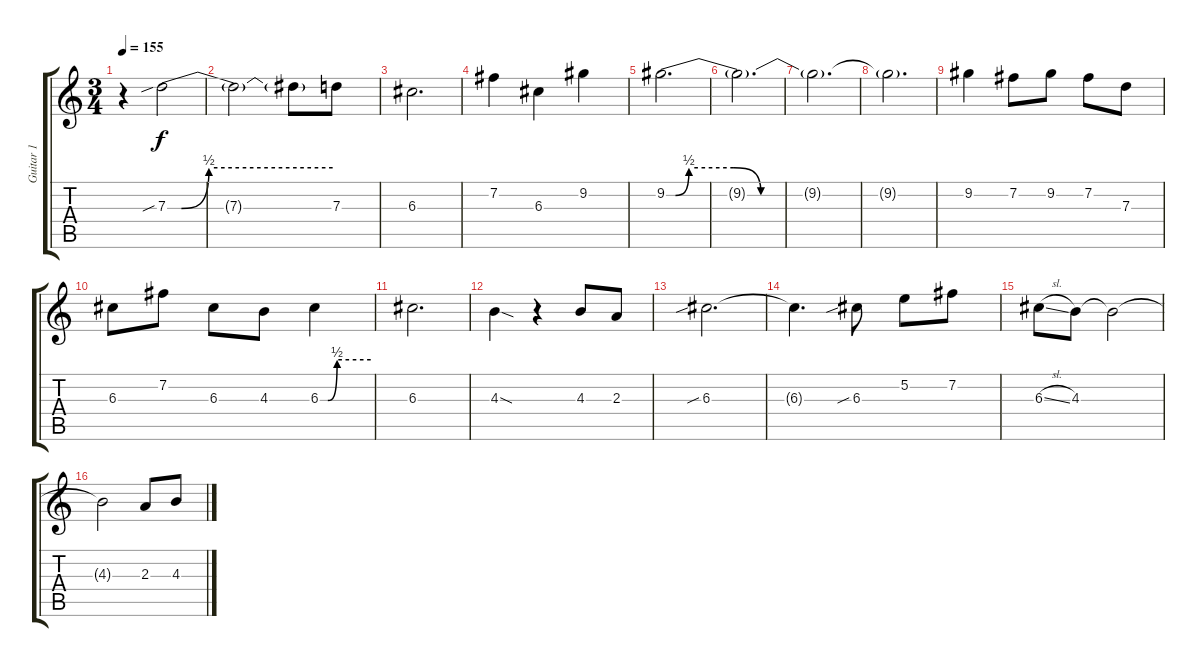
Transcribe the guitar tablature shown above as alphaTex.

\track ("Guitar 1" "Guitar 1") {instrument electricguitarjazz}
\staff {score tabs}
\tuning (E4 B3 G3 D3 A2 E2) {hide}
\ts (3 4)
\tempo 155
\clef g2
\ks c
r.4{dy f} 7.3{be (custom 0 0 5 0 15 2 60 2) sib}.2 |
7.3{t}.2 7.3{t}.8 7.3.8 |
6.3.2{d} |
7.2.4 6.3.4 9.2.4 |
9.2{be (custom 0 0 2 0 5 2 15 2 21 0 25 0 45 0 60 0)}.2{d} |
9.2{t}.2{d} |
9.2{t}.2{d} |
9.2{t}.2{d} |
9.2.4 7.2.8 9.2.8 7.2.8 7.3.8 |
6.3.8 7.2.8 6.3.8 4.3.8 6.3{be (custom 0 0 9 0 20 2 60 2)}.4 |
6.3.2{d} |
4.3{sod}.4 r.4 4.3.8 2.3.8 |
6.3{sib}.2{d} |
6.3{t}.4{d} 6.3{sib}.8 5.2.8 7.2.8 |
6.3{sl}.8 4.3.8 4.3{t}.2 |
4.3{t}.2 2.3.8 4.3.8
